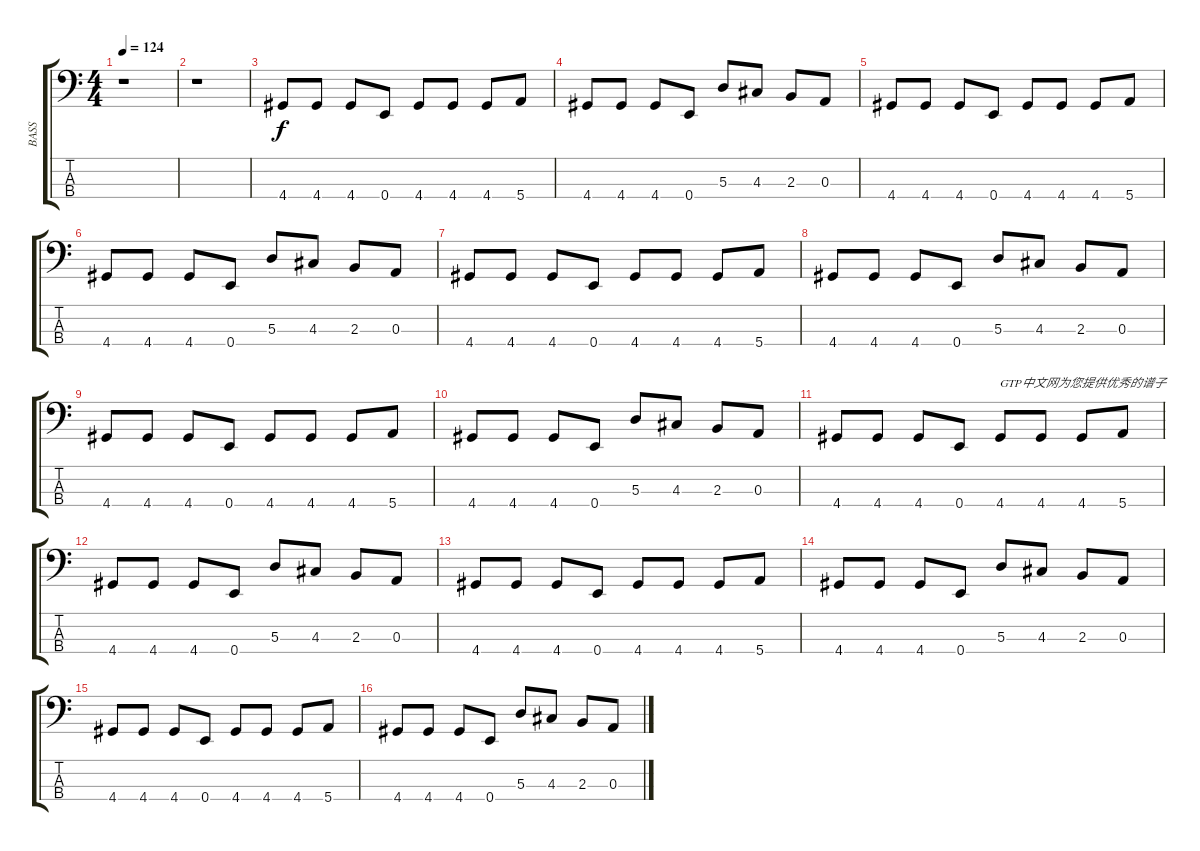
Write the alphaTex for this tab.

\track ("BASS" "BASS") {instrument electricbassfinger}
\staff {score tabs}
\tuning (G2 D2 A1 E1) {hide}
\ts (4 4)
\tempo 124
\clef f4
\ks c
r.1{dy f instrument electricbassfinger} |
r.1 |
4.4.8 4.4.8 4.4.8 0.4.8 4.4.8 4.4.8 4.4.8 5.4.8 |
4.4.8 4.4.8 4.4.8 0.4.8 5.3.8 4.3.8 2.3.8 0.3.8 |
4.4.8 4.4.8 4.4.8 0.4.8 4.4.8 4.4.8 4.4.8 5.4.8 |
4.4.8 4.4.8 4.4.8 0.4.8 5.3.8 4.3.8 2.3.8 0.3.8 |
4.4.8 4.4.8 4.4.8 0.4.8 4.4.8 4.4.8 4.4.8 5.4.8 |
4.4.8 4.4.8 4.4.8 0.4.8 5.3.8 4.3.8 2.3.8 0.3.8 |
4.4.8 4.4.8 4.4.8 0.4.8 4.4.8 4.4.8 4.4.8 5.4.8 |
4.4.8 4.4.8 4.4.8 0.4.8 5.3.8 4.3.8 2.3.8 0.3.8 |
4.4.8 4.4.8 4.4.8 0.4.8 4.4.8{txt "GTP中文网为您提供优秀的谱子"} 4.4.8 4.4.8 5.4.8 |
4.4.8 4.4.8 4.4.8 0.4.8 5.3.8 4.3.8 2.3.8 0.3.8 |
4.4.8 4.4.8 4.4.8 0.4.8 4.4.8 4.4.8 4.4.8 5.4.8 |
4.4.8 4.4.8 4.4.8 0.4.8 5.3.8 4.3.8 2.3.8 0.3.8 |
4.4.8 4.4.8 4.4.8 0.4.8 4.4.8 4.4.8 4.4.8 5.4.8 |
4.4.8 4.4.8 4.4.8 0.4.8 5.3.8 4.3.8 2.3.8 0.3.8
